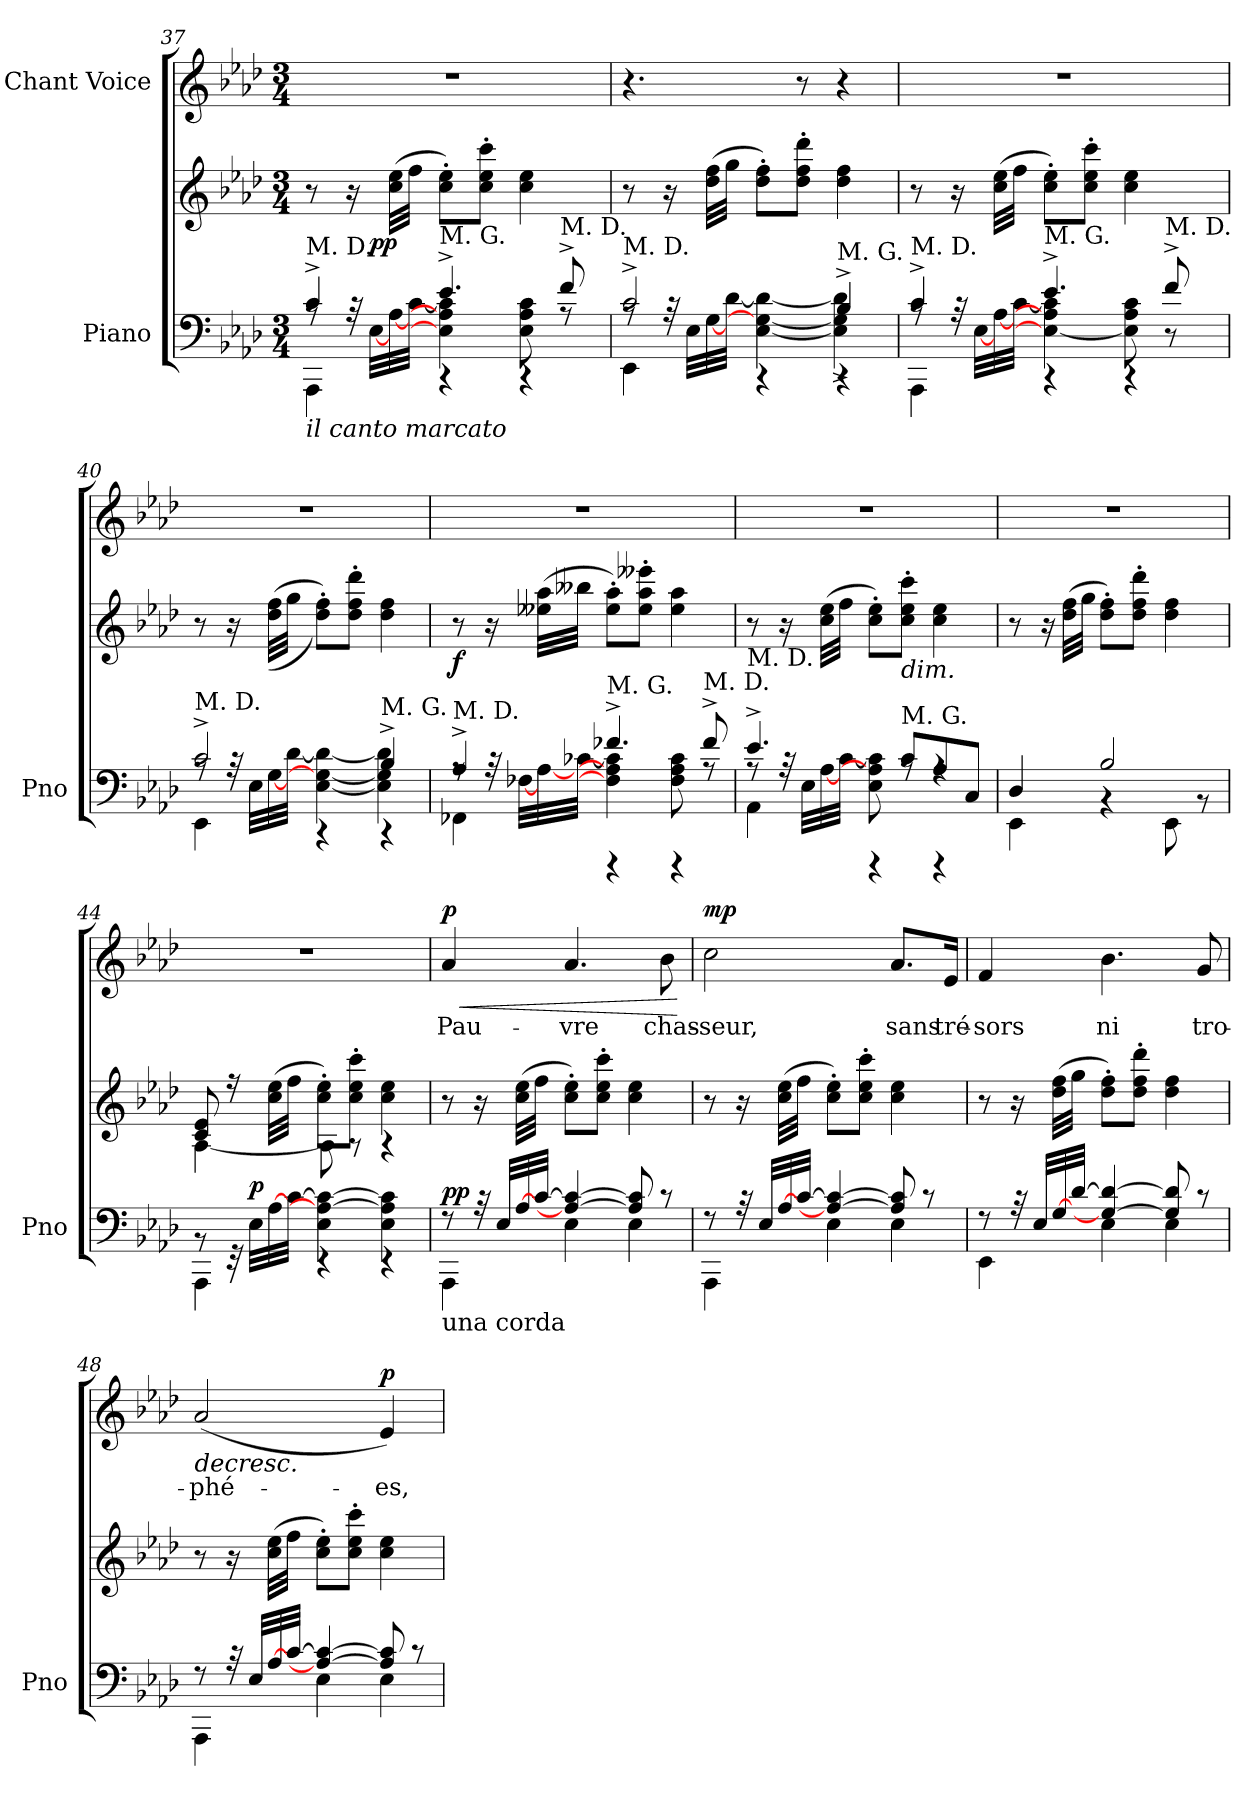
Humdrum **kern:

**kern	**kern	**dynam	**kern	**text	**dynam
*part2	*part2	*part2	*part1	*part1	*part1
*staff3	*staff2	*staff2/3	*staff1	*staff1	*staff1
*I"Piano	*	*	*I"Chant Voice	*	*
*I'Pno	*	*	*	*	*
!!LO:LB:g=z
*clefF4	*clefG2	*	*clefG2	*	*
*k[b-e-a-d-]	*k[b-e-a-d-]	*	*k[b-e-a-d-]	*	*
*M3/4	*M3/4	*	*M3/4	*	*
=37	=37	=37	=37	=37	=37
*^	*^	*	*	*	*
*	*^	*	*	*	*	*	*
!LO:TX:a:t=M. D.	!	!	!	!	!	!	!	!
!LO:TX:b:i:t=il canto marcato	!	!	!	!	!	!	!	!
4c^/	8rA	4AAA-\	8r	8ryy	.	2.r	.	.
.	32rA	.	16r	32ryy	.	.	.	.
!	!	!	!	!	!LO:DY:b	!	!	!
.	[32E-\LLL	.	.	2ryy	pp	.	.	.
.	[32A-\	.	(>32cc\ 32ee-\LLL	.	.	.	.	.
.	[32c\JJJ	.	32ff\JJJ	.	.	.	.	.
!LO:TX:a:t=M. G.	!	!	!	!	!	!	!	!
4.e-^/	4E-\] 4A-\] 4c\]	4rCC	8cc\' 8ee-\'L)	.	.	.	.	.
.	.	.	8cc\' 8ee-\' 8ccc\'J	.	.	.	.	.
.	8E-\ 8A-\ 8c\	4rCC	4cc\ 4ee-\	.	.	.	.	.
!LO:TX:a:t=M. D.	!	!	!	!	!	!	!	!
8f^/	8rA	.	.	.	.	.	.	.
.	.	.	.	16.ryy	.	.	.	.
=38	=38	=38	=38	=38	=38	=38	=38	=38
!LO:TX:a:t=M. D.	!	!	!	!	!	!	!	!
*	*	*	*v	*v	*	*	*	*
2c^/	8rA	4EE-\	8r	.	4.r	.	.
.	32rA	.	16r	.	.	.	.
.	32E-\LLL	.	.	.	.	.	.
.	[32G\	.	(>32dd-\ 32ff\LLL	.	.	.	.
.	[32d-\JJJ	.	32gg\JJJ	.	.	.	.
.	[4E-\ 4G\_ 4d-\_	4rCC	8dd-\' 8ff\'L)	.	.	.	.
.	.	.	8dd-\' 8ff\' 8ddd-\'J	.	8r	.	.
!LO:TX:a:t=M. G.	!	!	!	!	!	!	!
4B-^/	4E-\]^ 4G\]^ 4d-\]^	4rCC	4dd-\ 4ff\	.	4r	.	.
=39	=39	=39	=39	=39	=39	=39	=39
!LO:TX:a:t=M. D.	!	!	!	!	!	!	!
4c^/	8rA	4AAA-\	8r	.	2.r	.	.
.	32rA	.	16r	.	.	.	.
.	[32E-\LLL	.	.	.	.	.	.
.	[32A-\	.	(>32cc\ 32ee-\LLL	.	.	.	.
.	[32c\JJJ	.	32ff\JJJ	.	.	.	.
!LO:TX:a:t=M. G.	!	!	!	!	!	!	!
4.e-^/	4E-\_ 4A-\] 4c\]	4rCC	8cc\' 8ee-\'L)	.	.	.	.
.	.	.	8cc\' 8ee-\' 8ccc\'J	.	.	.	.
.	8E-\] 8A-\ 8c\	4rCC	4cc\ 4ee-\	.	.	.	.
!LO:TX:a:t=M. D.	!	!	!	!	!	!	!
8f^/	8r	.	.	.	.	.	.
=40	=40	=40	=40	=40	=40	=40	=40
!LO:TX:a:t=M. D.	!	!	!	!	!	!	!
2c^/	8rA	4EE-\	8r	.	2.r	.	.
.	32rA	.	16r	.	.	.	.
.	32E-\LLL	.	.	.	.	.	.
.	[32G\	.	(>(>32dd-\ 32ff\LLL	.	.	.	.
.	[32d-\JJJ	.	32gg\JJJ	.	.	.	.
.	[4E-\ 4G\_ 4d-\_	4rCC	8dd-\' 8ff\'L))	.	.	.	.
.	.	.	8dd-\' 8ff\' 8ddd-\'J	.	.	.	.
!LO:TX:a:t=M. G.	!	!	!	!	!	!	!
4B-^/	4E-\] 4G\] 4d-\]	4rCC	4dd-\ 4ff\	.	.	.	.
!!LO:LB:g=z
=41	=41	=41	=41	=41	=41	=41	=41
!LO:TX:a:t=M. D.	!	!	!	!	!	!	!
!	!	!	!	!LO:DY:b	!	!	!
4A-^/	8rA	4FF-X\	8r	f	2.r	.	.
.	32rA	.	16r	.	.	.	.
.	[32F-X\LLL	.	.	.	.	.	.
.	[32A-\	.	(>32ee--X\ 32aa-\LLL	.	.	.	.
.	[32c-X\JJJ	.	32bb--X\JJJ	.	.	.	.
!LO:TX:a:t=M. G.	!	!	!	!	!	!	!
4.f-X^/	4F-\] 4A-\] 4c-\]	4rDDD	8ee--\' 8aa-\'L)	.	.	.	.
.	.	.	8ee--\' 8aa-\' 8eee--X\'J	.	.	.	.
.	8F-\ 8A-\ 8c-\	4rDDD	4ee--\ 4aa-\	.	.	.	.
!LO:TX:a:t=M. D.	!	!	!	!	!	!	!
8f-^/	8rA	.	.	.	.	.	.
=42	=42	=42	=42	=42	=42	=42	=42
!LO:TX:a:t=M. D.	!	!	!	!	!	!	!
4.e-^/	8rA	4AA-\	8r	.	2.r	.	.
.	32rA	.	16r	.	.	.	.
.	32E-\LLL	.	.	.	.	.	.
.	[32A-\	.	(>32cc\ 32ee-\LLL	.	.	.	.
.	[32c\JJJ	.	32ff\JJJ	.	.	.	.
.	8E-\ 8A-\] 8c\]	4rDDD	8cc\' 8ee-\'L)	.	.	.	.
!	!	!	!LO:TX:b:i:t=dim.	!	!	!	!
!LO:TX:a:t=M. G.	!	!	!	!	!	!	!
8c/L	8rA	.	8cc\' 8ee-\' 8ccc\'J	.	.	.	.
8A-/	4rA	4rDDD	4cc\ 4ee-\	.	.	.	.
8C/J	.	.	.	.	.	.	.
*	*v	*v	*	*	*	*	*
=43	=43	=43	=43	=43	=43	=43
4D-/	4EE-:\	8r	.	2.r	.	.
.	.	16r	.	.	.	.
.	.	(>32dd-\ 32ff\LLL	.	.	.	.
.	.	32gg\JJJ	.	.	.	.
2B-/	4rBB	8dd-\' 8ff\'L)	.	.	.	.
.	.	8dd-\' 8ff\' 8ddd-\'J	.	.	.	.
.	8EE-\	4dd-\ 4ff\	.	.	.	.
.	8rBB	.	.	.	.	.
=44	=44	=44	=44	=44	=44	=44
*	*	*^	*	*	*	*
8rBB	4AAA-\	8c/ 8e-/	[4A-\	.	2.r	.	.
32rEE	.	16r	.	.	.	.	.
!	!	!	!	!LO:DY:a=2	!	!	!
32E-\LLL	.	.	.	p	.	.	.
[32A-\	.	(>32cc\ 32ee-\LLL	.	.	.	.	.
[32c\JJJ	.	32ff\JJJ	.	.	.	.	.
4E-\ 4A-\_ 4c\_	4rEE	8cc\' 8ee-\'L)	8A-\]	.	.	.	.
.	.	8cc\' 8ee-\' 8ccc\'J	8r	.	.	.	.
4E-\ 4A-\] 4c\]	4rEE	4cc\ 4ee-\	4r	.	.	.	.
!!LO:LB:g=z
=45	=45	=45	=45	=45	=45	=45	=45
!LO:TX:b:t=una corda	!	!	!	!	!	!	!
!	!	!	!	!LO:DY:a=2	!	!LO:LY:b	!LO:HP:b
!	!	!	!	!	!	!	!LO:DY:n=1:a
*	*	*v	*v	*	*	*	*
8r	4AAA-\	8r	pp	4a-/	Pau-	< p
32r	.	16r	.	.	.	.
32E-/LLL	.	.	.	.	.	.
[32A-/	.	(>32cc\ 32ee-\LLL	.	.	.	.
[32c/JJJ	.	32ff\JJJ	.	.	.	.
!	!	!	!	!	!LO:LY:b	!
4A-/_ 4c/_	4E-\	8cc\' 8ee-\'L)	.	4.a-/	-vre	.
.	.	8cc\' 8ee-\' 8ccc\'J	.	.	.	.
8A-/] 8c/]	4E-\	4cc\ 4ee-\	.	.	.	.
!	!	!	!	!	!LO:LY:b	!
8r	.	.	.	8b-\	chas-	.
*v	*v	*	*	*	*	*
.	.	.	.	.	[
=46	=46	=46	=46	=46	=46
*^	*	*	*	*	*
!	!	!	!	!	!LO:LY:b	!LO:DY:a
8r	4AAA-\	8r	.	2cc\	-seur,	mp
32r	.	16r	.	.	.	.
32E-/LLL	.	.	.	.	.	.
[32A-/	.	(>32cc\ 32ee-\LLL	.	.	.	.
[32c/JJJ	.	32ff\JJJ	.	.	.	.
4A-/_ 4c/_	4E-\	8cc\' 8ee-\'L)	.	.	.	.
.	.	8cc\' 8ee-\' 8ccc\'J	.	.	.	.
!	!	!	!	!	!LO:LY:b	!
8A-/] 8c/]	4E-\	4cc\ 4ee-\	.	8.a-/L	sans	.
8r	.	.	.	.	.	.
!	!	!	!	!	!LO:LY:b	!
.	.	.	.	16e-/Jk	tré-	.
=47	=47	=47	=47	=47	=47	=47
!	!	!	!	!	!LO:LY:b	!
8r	4EE-\	8r	.	4f/	-sors	.
32r	.	16r	.	.	.	.
32E-/LLL	.	.	.	.	.	.
[32G/	.	(>32dd-\ 32ff\LLL	.	.	.	.
[32d-/JJJ	.	32gg\JJJ	.	.	.	.
!	!	!	!	!	!LO:LY:b	!
4G/_ 4d-/_	4E-\	8dd-\' 8ff\'L)	.	4.b-\	ni	.
.	.	8dd-\' 8ff\' 8ddd-\'J	.	.	.	.
8G/] 8d-/]	4E-\	4dd-\ 4ff\	.	.	.	.
!	!	!	!	!	!LO:LY:b	!
8r	.	.	.	8g/	tro-	.
=48	=48	=48	=48	=48	=48	=48
!	!	!	!	!	!LO:LY:b	!LO:HP:b
8r	4AAA-\	8r	.	(<2a-/	-phé-	>
32r	.	16r	.	.	.	.
32E-/LLL	.	.	.	.	.	.
[32A-/	.	(>32cc\ 32ee-\LLL	.	.	.	.
[32c/JJJ	.	32ff\JJJ	.	.	.	.
4A-/_ 4c/_	4E-\	8cc\' 8ee-\'L)	.	.	.	.
.	.	8cc\' 8ee-\' 8ccc\'J	.	.	.	.
!	!	!	!	!	!LO:LY:b	!LO:DY:a
8A-/] 8c/]	4E-\	4cc\ 4ee-\	.	4e-/)	-es,	p
8r	.	.	.	.	.	.
*v	*v	*	*	*	*	*
.	.	.	.	.	]
=	=	=	=	=	=
*-	*-	*-	*-	*-	*-
